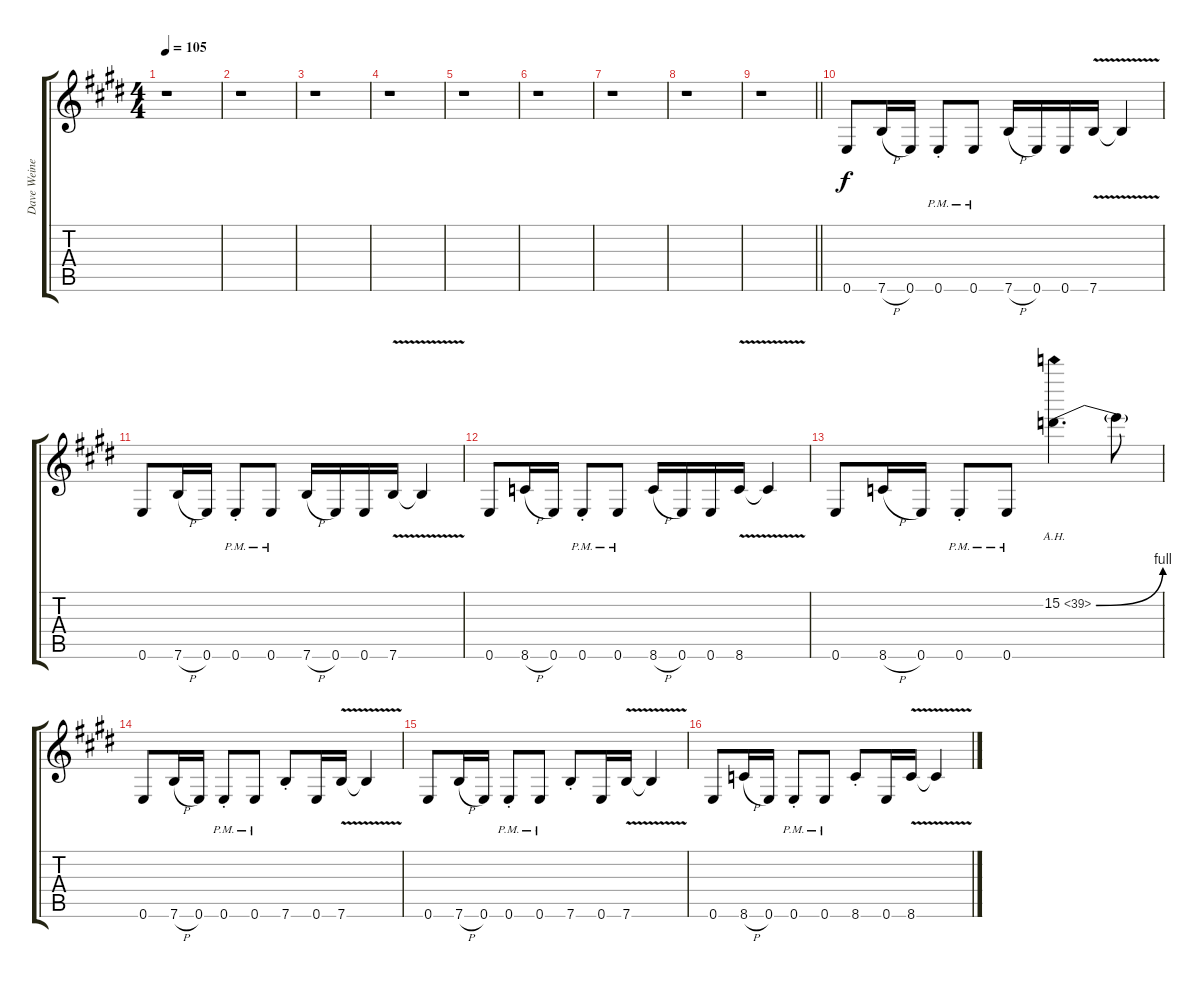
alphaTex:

\track ("Dave Weiner" "Dave Weine") {instrument distortionguitar}
\staff {score tabs}
\tuning (E4 B3 G3 D3 A2 E2) {hide}
\ts (4 4)
\tempo 105
\clef g2
\ks c#minor
r.1{dy f} |
\ks e
r.1 |
\ks c#minor
r.1 |
r.1 |
r.1 |
\ks e
r.1 |
\ks c#minor
r.1 |
r.1 |
\barLineRight lightlight
r.1 |
\ks e
0.6.8 7.6{h}.16 0.6.16 0.6{pm st}.8 0.6{pm}.8 7.6{h}.16 0.6.16 0.6.16 7.6{v}.16 7.6{v t}.4 |
\ks c#minor
0.6.8 7.6{h}.16 0.6.16 0.6{pm st}.8 0.6{pm}.8 7.6{h}.16 0.6.16 0.6.16 7.6{v}.16 7.6{v t}.4 |
0.6.8 8.6{h}.16 0.6.16 0.6{pm st}.8 0.6{pm}.8 8.6{h}.16 0.6.16 0.6.16 8.6{v}.16 8.6{v t}.4 |
0.6.8 8.6{h}.16 0.6.16 0.6{pm st}.8 0.6{pm}.8 15.2{be (bend 0 0 60 4) ah 24}.4{d} 15.2{t}.8 |
\ks e
0.6.8 7.6{h}.16 0.6.16 0.6{pm st}.8 0.6{pm}.8 7.6{st}.8 0.6.16 7.6{v}.16 7.6{v t}.4 |
\ks c#minor
0.6.8 7.6{h}.16 0.6.16 0.6{pm st}.8 0.6{pm}.8 7.6{st}.8 0.6.16 7.6{v}.16 7.6{v t}.4 |
0.6.8 8.6{h}.16 0.6.16 0.6{pm st}.8 0.6{pm}.8 8.6{st}.8 0.6.16 8.6{v}.16 8.6{v t}.4
